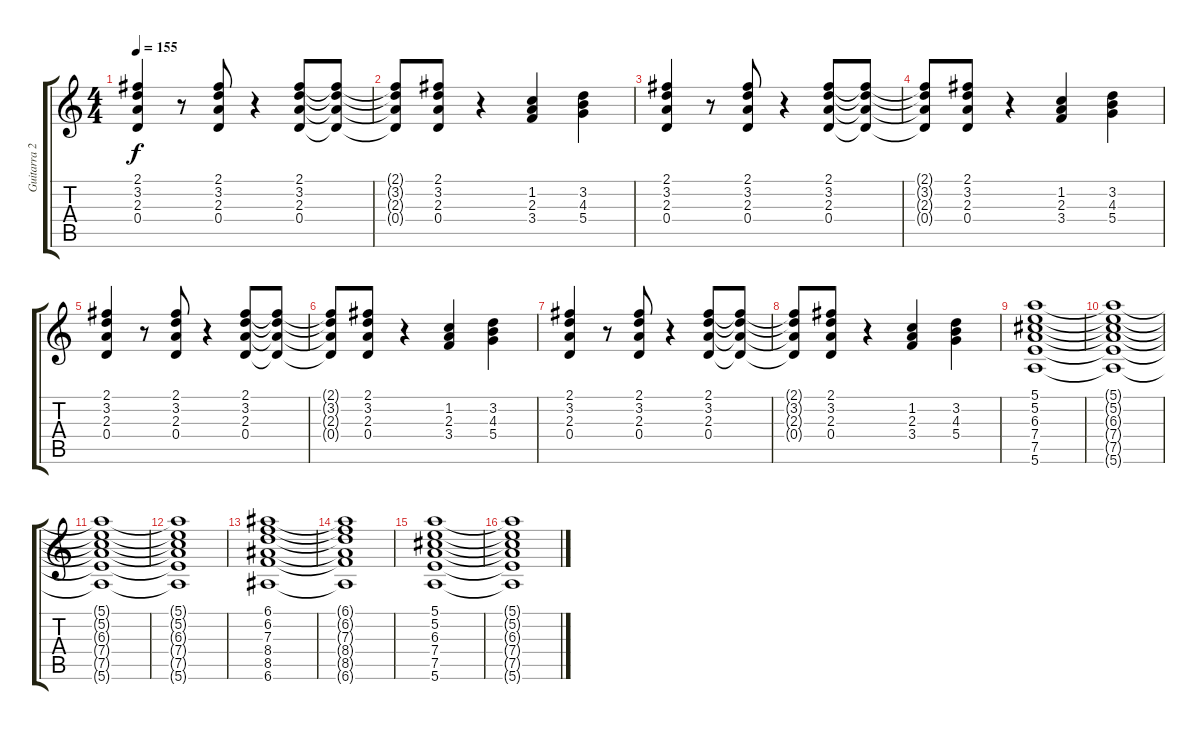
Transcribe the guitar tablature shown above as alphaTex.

\track ("Guitarra 2" "Guitarra 2") {instrument electricguitarclean}
\staff {score tabs}
\tuning (E4 B3 G3 D3 A2 E2) {hide}
\ts (4 4)
\tempo 155
\clef g2
\ks c
(2.1 3.2 2.3 0.4).4{dy f} r.8 (2.1 3.2 2.3 0.4).8 r.4 (2.1 3.2 2.3 0.4).8 (2.1{t} 3.2{t} 2.3{t} 0.4{t}).8 |
(2.1{t} 3.2{t} 2.3{t} 0.4{t}).8 (2.1 3.2 2.3 0.4).8 r.4 (1.2 2.3 3.4).4 (3.2 4.3 5.4).4 |
(2.1 3.2 2.3 0.4).4 r.8 (2.1 3.2 2.3 0.4).8 r.4 (2.1 3.2 2.3 0.4).8 (2.1{t} 3.2{t} 2.3{t} 0.4{t}).8 |
(2.1{t} 3.2{t} 2.3{t} 0.4{t}).8 (2.1 3.2 2.3 0.4).8 r.4 (1.2 2.3 3.4).4 (3.2 4.3 5.4).4 |
(2.1 3.2 2.3 0.4).4 r.8 (2.1 3.2 2.3 0.4).8 r.4 (2.1 3.2 2.3 0.4).8 (2.1{t} 3.2{t} 2.3{t} 0.4{t}).8 |
(2.1{t} 3.2{t} 2.3{t} 0.4{t}).8 (2.1 3.2 2.3 0.4).8 r.4 (1.2 2.3 3.4).4 (3.2 4.3 5.4).4 |
(2.1 3.2 2.3 0.4).4 r.8 (2.1 3.2 2.3 0.4).8 r.4 (2.1 3.2 2.3 0.4).8 (2.1{t} 3.2{t} 2.3{t} 0.4{t}).8 |
(2.1{t} 3.2{t} 2.3{t} 0.4{t}).8 (2.1 3.2 2.3 0.4).8 r.4 (1.2 2.3 3.4).4 (3.2 4.3 5.4).4 |
(5.1 5.2 6.3 7.4 7.5 5.6).1 |
(5.1{t} 5.2{t} 6.3{t} 7.4{t} 7.5{t} 5.6{t}).1 |
(5.1{t} 5.2{t} 6.3{t} 7.4{t} 7.5{t} 5.6{t}).1 |
(5.1{t} 5.2{t} 6.3{t} 7.4{t} 7.5{t} 5.6{t}).1 |
(6.1 6.2 7.3 8.4 8.5 6.6).1 |
(6.1{t} 6.2{t} 7.3{t} 8.4{t} 8.5{t} 6.6{t}).1 |
(5.1 5.2 6.3 7.4 7.5 5.6).1 |
(5.1{t} 5.2{t} 6.3{t} 7.4{t} 7.5{t} 5.6{t}).1
